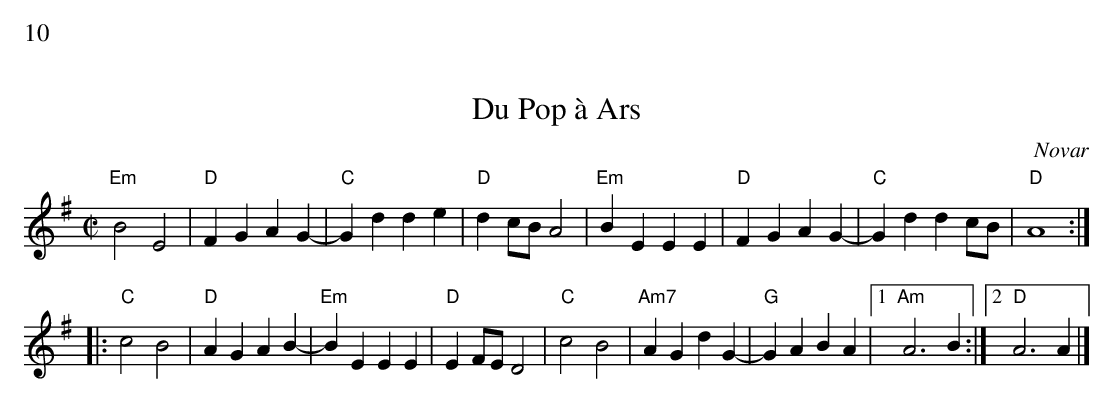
X:1
%%text 10
T:Du Pop à Ars
C:Novar
M:C|
L:1/8
K:G
"Em"B4E4|"D"F2G2A2G2-|"C"G2d2d2e2|"D"d2cBA4|\
"Em"B2E2E2E2|"D"F2G2A2G2-|"C"G2d2d2cB|"D"A8:|
|:"C"c4B4|"D"A2G2A2B2-|"Em"B2E2E2E2|"D"E2FED4|\
"C"c4B4|"Am7"A2G2d2G2-|"G"G2A2B2A2|1"Am"A6B2:|2 "D"A6 A2|]
